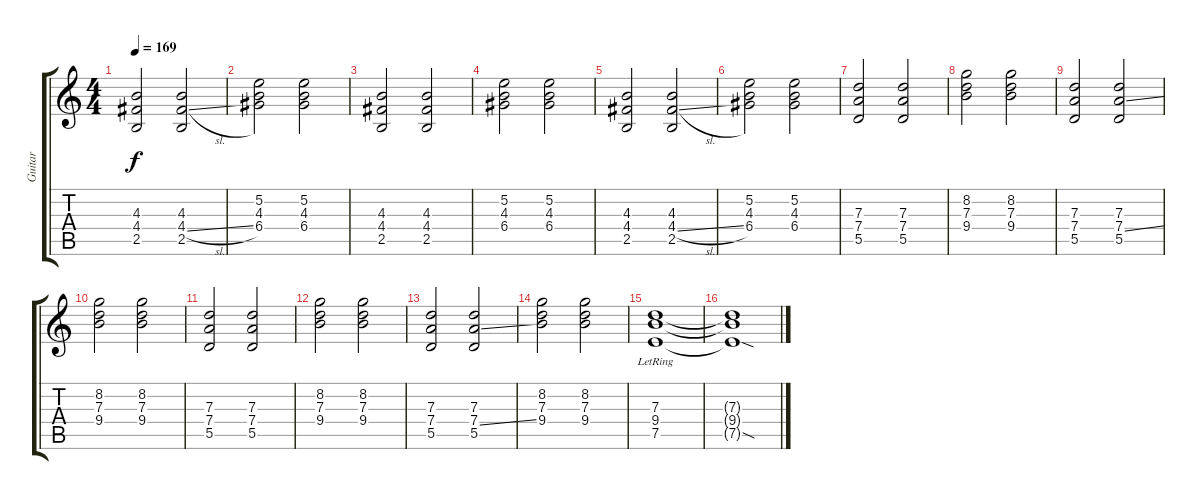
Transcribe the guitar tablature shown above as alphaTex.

\track ("Guitar" "Guitar") {instrument overdrivenguitar}
\staff {score tabs}
\tuning (E4 B3 G3 D3 A2 E2) {hide}
\ts (4 4)
\tempo 169
\clef g2
\ks c
(4.3 4.4 2.5).2{dy f} (4.3 4.4{sl} 2.5).2 |
(5.2 4.3 6.4).2 (5.2 4.3 6.4).2 |
(4.3 4.4 2.5).2 (4.3 4.4 2.5).2 |
(5.2 4.3 6.4).2 (5.2 4.3 6.4).2 |
(4.3 4.4 2.5).2 (4.3 4.4{sl} 2.5).2 |
(5.2 4.3 6.4).2 (5.2 4.3 6.4).2 |
(7.3 7.4 5.5).2 (7.3 7.4 5.5).2 |
(8.2 7.3 9.4).2 (8.2 7.3 9.4).2 |
(7.3 7.4 5.5).2 (7.3 7.4{ss} 5.5).2 |
(8.2 7.3 9.4).2 (8.2 7.3 9.4).2 |
(7.3 7.4 5.5).2 (7.3 7.4 5.5).2 |
(8.2 7.3 9.4).2 (8.2 7.3 9.4).2 |
(7.3 7.4 5.5).2 (7.3 7.4{ss} 5.5).2 |
(8.2 7.3 9.4).2 (8.2 7.3 9.4).2 |
(7.3{lr} 9.4{lr} 7.5{lr}).1 |
(7.3{t} 9.4{t} 7.5{sod t}).1
